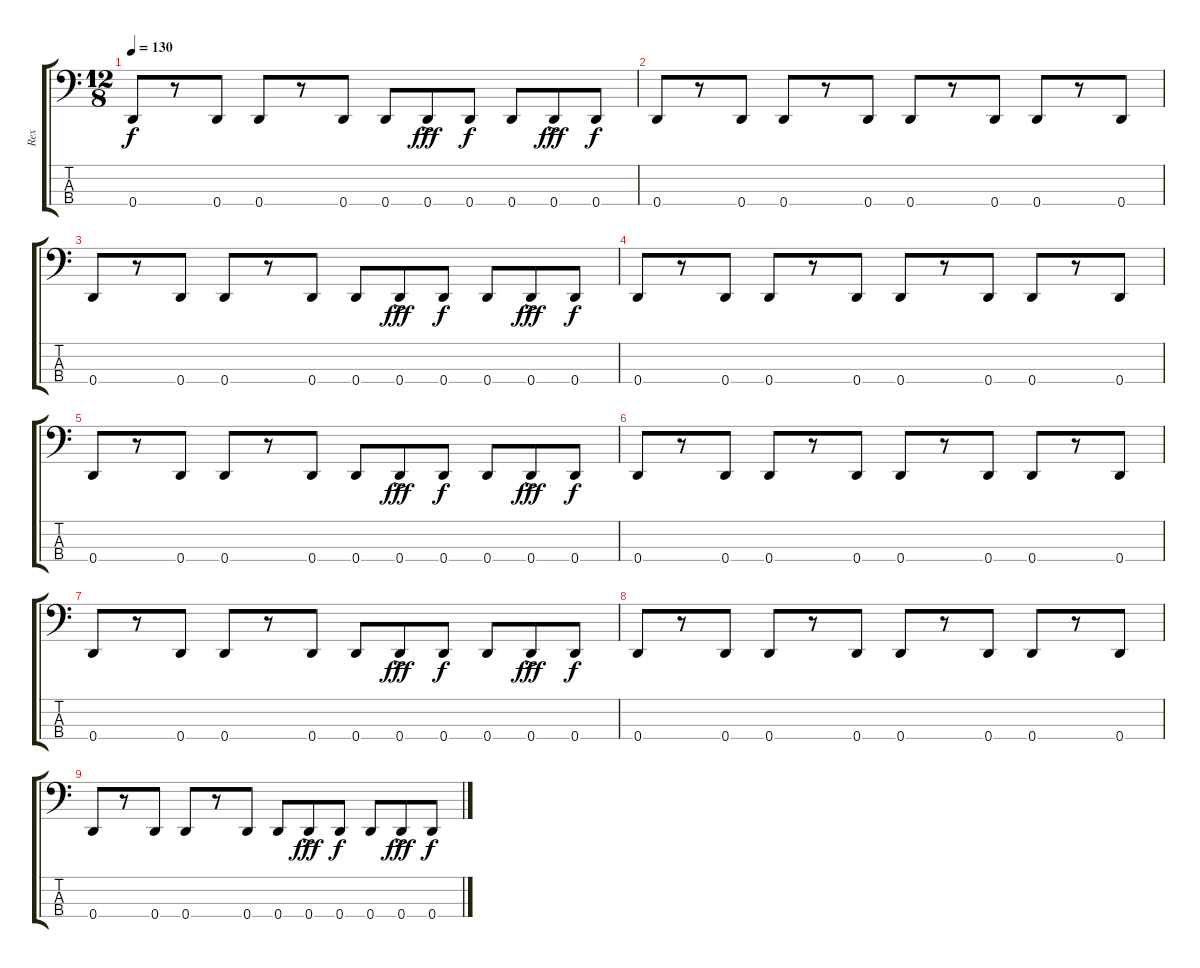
\track ("Rex" "Rex") {instrument electricbasspick}
\staff {score tabs}
\tuning (F2 C2 G1 D1) {hide}
\ts (12 8)
\tempo 130
\clef f4
\ks c
0.4.8{dy f} r.8 0.4.8 0.4.8 r.8 0.4.8 0.4.8 0.4{ac}.8{dy fff} 0.4.8{dy f} 0.4.8 0.4{ac}.8{dy fff} 0.4.8{dy f} |
0.4.8 r.8 0.4.8 0.4.8 r.8 0.4.8 0.4.8 r.8 0.4.8 0.4.8 r.8 0.4.8 |
0.4.8 r.8 0.4.8 0.4.8 r.8 0.4.8 0.4.8 0.4{ac}.8{dy fff} 0.4.8{dy f} 0.4.8 0.4{ac}.8{dy fff} 0.4.8{dy f} |
0.4.8 r.8 0.4.8 0.4.8 r.8 0.4.8 0.4.8 r.8 0.4.8 0.4.8 r.8 0.4.8 |
0.4.8 r.8 0.4.8 0.4.8 r.8 0.4.8 0.4.8 0.4{ac}.8{dy fff} 0.4.8{dy f} 0.4.8 0.4{ac}.8{dy fff} 0.4.8{dy f} |
0.4.8 r.8 0.4.8 0.4.8 r.8 0.4.8 0.4.8 r.8 0.4.8 0.4.8 r.8 0.4.8 |
0.4.8 r.8 0.4.8 0.4.8 r.8 0.4.8 0.4.8 0.4{ac}.8{dy fff} 0.4.8{dy f} 0.4.8 0.4{ac}.8{dy fff} 0.4.8{dy f} |
0.4.8 r.8 0.4.8 0.4.8 r.8 0.4.8 0.4.8 r.8 0.4.8 0.4.8 r.8 0.4.8 |
0.4.8 r.8 0.4.8 0.4.8 r.8 0.4.8 0.4.8 0.4{ac}.8{dy fff} 0.4.8{dy f} 0.4.8 0.4{ac}.8{dy fff} 0.4.8{dy f}
